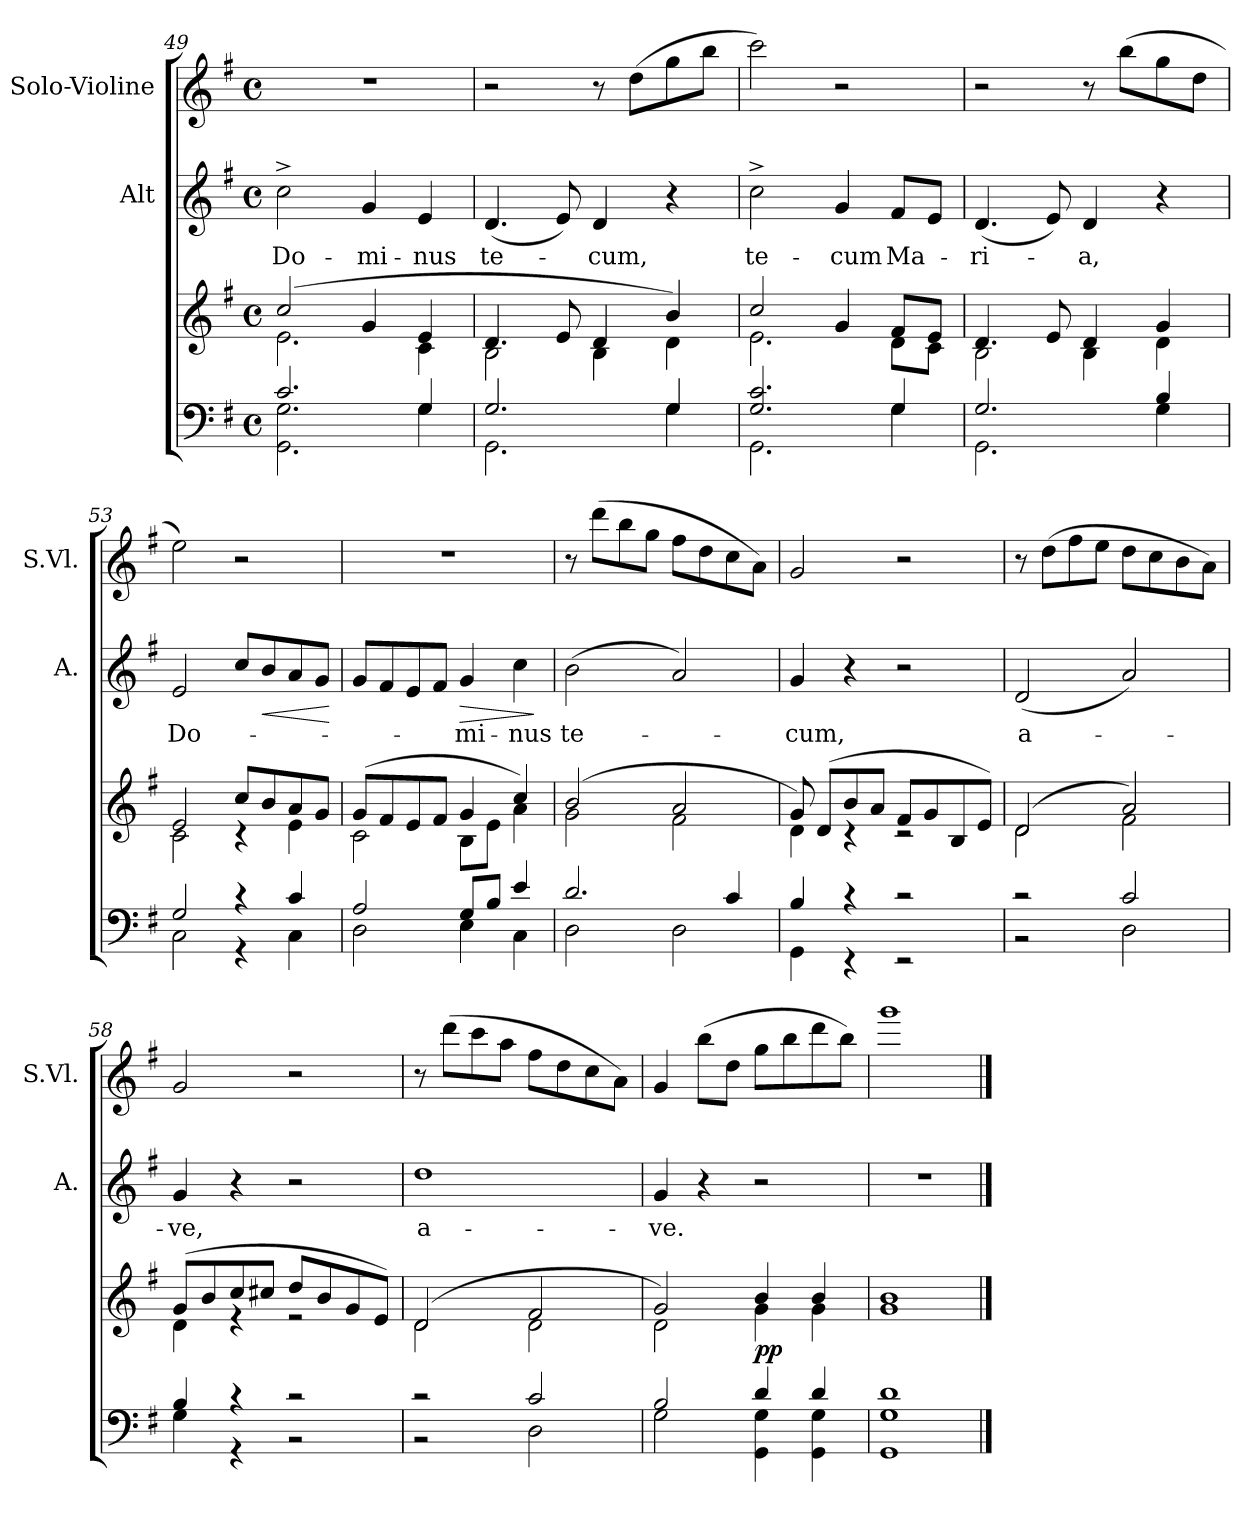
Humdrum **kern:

**kern	**kern	**dynam	**kern	**text	**dynam	**kern
*part3	*part3	*part3	*part2	*part2	*part2	*part1
*staff4	*staff3	*staff3/4	*staff2	*staff2	*staff2	*staff1
*	*	*	*I"Alt	*	*	*I"Solo-Violine
*	*	*	*I'A.	*	*	*I'S.Vl.
*clefF4	*clefG2	*	*clefG2	*	*	*clefG2
*k[f#]	*k[f#]	*	*k[f#]	*	*	*k[f#]
*G:	*G:	*	*G:	*	*	*G:
*M4/4	*M4/4	*	*M4/4	*	*	*M4/4
*met(c)	*met(c)	*	*met(c)	*	*	*met(c)
=49	=49	=49	=49	=49	=49	=49
*^	*^	*	*	*	*	*
!	!	!	!	!	!	!LO:LY:b	!	!
2.c/	2.GG\ 2.G\	(2cc/	2.e\	.	2cc^>\	Do-	.	1r
!	!	!	!	!	!	!LO:LY:b	!	!
.	.	4g/	.	.	4g/	-mi-	.	.
!	!	!	!	!	!	!LO:LY:b	!	!
4G/	4G\	4e/	4c\	.	4e/	-nus	.	.
=50	=50	=50	=50	=50	=50	=50	=50	=50
!	!	!	!	!	!	!LO:LY:b	!	!
2.G/	2.GG\	4.d/	2B\	.	(<4.d/	te-	.	2r
.	.	8e/	.	.	8e/)	.	.	.
!	!	!	!	!	!	!LO:LY:b	!	!
.	.	4d/	4B\	.	4d/	-cum,	.	8r
.	.	.	.	.	.	.	.	(>8dd\L
4G/	4G\	4b/)	4d\	.	4r	.	.	8gg\
.	.	.	.	.	.	.	.	8bb\J
=51	=51	=51	=51	=51	=51	=51	=51	=51
!	!	!	!	!	!	!LO:LY:b	!	!
2.G/ 2.c/	2.GG\	2cc/	2.e\	.	2cc^>\	te-	.	2ccc\)
!	!	!	!	!	!	!LO:LY:b	!	!
.	.	4g/	.	.	4g/	-cum	.	2r
!	!	!	!	!	!	!LO:LY:b	!	!
4G/	4G\	8f#/L	8d\L	.	8f#/L	Ma-	.	.
.	.	8e/J	8c\J	.	8e/J	.	.	.
!!LO:LB:g=z
=52	=52	=52	=52	=52	=52	=52	=52	=52
!	!	!	!	!	!	!LO:LY:b	!	!
2.G/	2.GG\	4.d/	2B\	.	(<4.d/	-ri-	.	2r
.	.	8e/	.	.	8e/)	.	.	.
!	!	!	!	!	!	!LO:LY:b	!	!
.	.	4d/	4B\	.	4d/	-a,	.	8r
.	.	.	.	.	.	.	.	(>8bb\L
4B/	4G\	4g/	4d\	.	4r	.	.	8gg\
.	.	.	.	.	.	.	.	8dd\J
=53	=53	=53	=53	=53	=53	=53	=53	=53
!	!	!	!	!	!	!LO:LY:b	!	!
2G/	2C\	2e/	2c\	.	2e/	Do-	.	2ee\)
4r	4r	8cc/L	4rc	.	8cc/L	.	.	2r
!	!	!	!	!	!	!	!LO:HP:b	!
.	.	8b/	.	.	8b/	.	<	.
4c/	4C\	8a/	4e\	.	8a/	.	.	.
.	.	8g/J	.	.	8g/J	.	.	.
*v	*v	*	*	*	*	*	*	*
*	*v	*v	*	*	*	*	*
.	.	.	.	.	[	.
=54	=54	=54	=54	=54	=54	=54
*^	*^	*	*	*	*	*
2A/	2D\	(>8g/L	2c\	.	8g/L	.	.	1r
.	.	8f#/	.	.	8f#/	.	.	.
.	.	8e/	.	.	8e/	.	.	.
.	.	8f#/J	.	.	8f#/J	.	.	.
!	!	!	!	!	!	!LO:LY:b	!LO:HP:b	!
8G/L	4E\	4g/	8B\L	.	4g/	-mi-	>	.
8B/J	.	.	8e\J	.	.	.	.	.
!	!	!	!	!	!	!LO:LY:b	!	!
4e/	4C\	4cc/)	4a\	.	4cc\	-nus	.	.
*v	*v	*	*	*	*	*	*	*
*	*v	*v	*	*	*	*	*
.	.	.	.	.	]	.
=55	=55	=55	=55	=55	=55	=55
*^	*^	*	*	*	*	*
!	!	!	!	!	!	!LO:LY:b	!	!
2.d/	2D\	(2b/	2g\	.	(>2b\	te-	.	8r
.	.	.	.	.	.	.	.	(>8ddd\L
.	.	.	.	.	.	.	.	8bb\
.	.	.	.	.	.	.	.	8gg\J
.	2D\	2a/	2f#\	.	2a/)	.	.	8ff#\L
.	.	.	.	.	.	.	.	8dd\
4c/	.	.	.	.	.	.	.	8cc\
.	.	.	.	.	.	.	.	8a\J)
=56	=56	=56	=56	=56	=56	=56	=56	=56
!	!	!	!	!	!	!LO:LY:b	!	!
4B/	4GG\	8g/)	4d\	.	4g/	-cum,	.	2g/
.	.	(>8d/L	.	.	.	.	.	.
4r	4r	8b/	4rc	.	4r	.	.	.
.	.	8a/J	.	.	.	.	.	.
2r	2r	8f#/L	2rc	.	2r	.	.	2r
.	.	8g/	.	.	.	.	.	.
.	.	8B/	.	.	.	.	.	.
.	.	8e/J)	.	.	.	.	.	.
!!LO:LB:g=z
=57	=57	=57	=57	=57	=57	=57	=57	=57
!	!	!	!	!	!	!LO:LY:b	!	!
2r	2r	(2d/	2d\	.	(<2d/	a-	.	8r
.	.	.	.	.	.	.	.	(>8dd\L
.	.	.	.	.	.	.	.	8ff#\
.	.	.	.	.	.	.	.	8ee\J
2c/	2D\	2a/)	2f#\	.	2a/)	.	.	8dd\L
.	.	.	.	.	.	.	.	8cc\
.	.	.	.	.	.	.	.	8b\
.	.	.	.	.	.	.	.	8a\J)
=58	=58	=58	=58	=58	=58	=58	=58	=58
!	!	!	!	!	!	!LO:LY:b	!	!
4B/	4G\	(>8g/L	4d\	.	4g/	-ve,	.	2g/
.	.	8b/	.	.	.	.	.	.
4r	4r	8cc/	4rd	.	4r	.	.	.
.	.	8cc#X/J	.	.	.	.	.	.
2r	2r	8dd/L	2re	.	2r	.	.	2r
.	.	8b/	.	.	.	.	.	.
.	.	8g/	.	.	.	.	.	.
.	.	8e/J)	.	.	.	.	.	.
=59	=59	=59	=59	=59	=59	=59	=59	=59
!	!	!	!	!	!	!LO:LY:b	!	!
2r	2r	(2d/	2d\	.	1dd	a-	.	8r
.	.	.	.	.	.	.	.	(>8ddd\L
.	.	.	.	.	.	.	.	8ccc\
.	.	.	.	.	.	.	.	8aa\J
2c/	2D\	2f#/	2d\	.	.	.	.	8ff#\L
.	.	.	.	.	.	.	.	8dd\
.	.	.	.	.	.	.	.	8cc\
.	.	.	.	.	.	.	.	8a\J)
=60	=60	=60	=60	=60	=60	=60	=60	=60
!	!	!	!	!	!	!LO:LY:b	!	!
2B/	2G\	2g/)	2d\	.	4g/	-ve.	.	4g/
.	.	.	.	.	4r	.	.	(>8bb\L
.	.	.	.	.	.	.	.	8dd\J
!	!	!	!	!LO:DY:b	!	!	!	!
4d/	4GG\ 4G\	4b/	4g\	pp	2r	.	.	8gg\L
.	.	.	.	.	.	.	.	8bb\
4d/	4GG\ 4G\	4b/	4g\	.	.	.	.	8ddd\
.	.	.	.	.	.	.	.	8bb\J)
=61	=61	=61	=61	=61	=61	=61	=61	=61
1d	1GG 1G	1b	1g	.	1r	.	.	1ggg
*v	*v	*	*	*	*	*	*	*
*	*v	*v	*	*	*	*	*
==	==	==	==	==	==	==
*-	*-	*-	*-	*-	*-	*-
